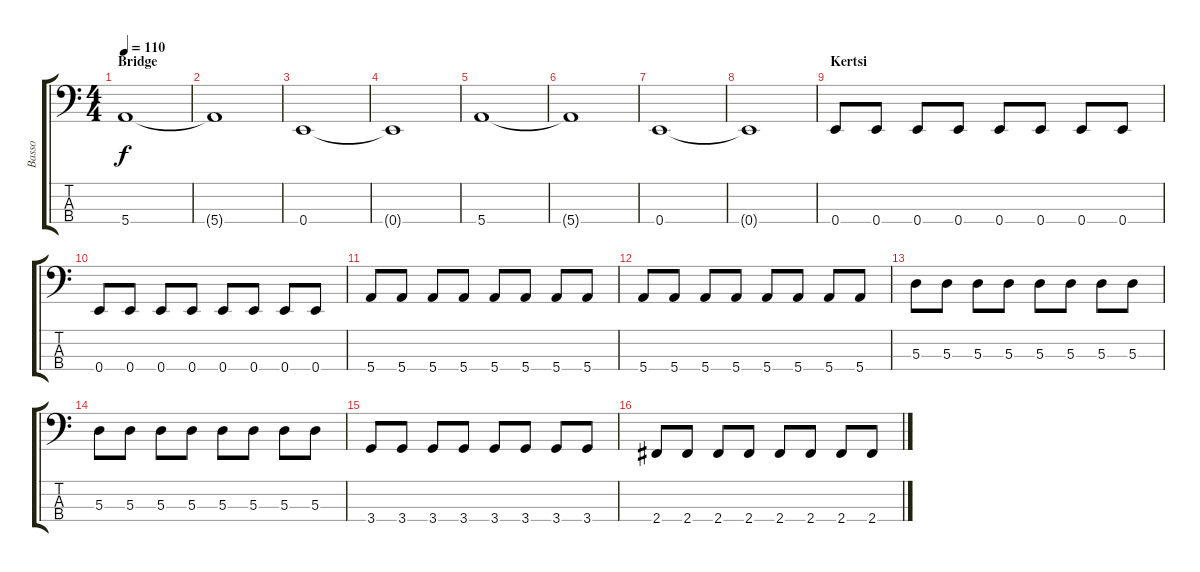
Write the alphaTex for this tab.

\track ("Basso" "Basso") {instrument electricbassfinger}
\staff {score tabs}
\tuning (Gb2 Db2 A1 E1) {hide}
\ts (4 4)
\section ("" "Bridge")
\tempo 110
\clef f4
\ks c
5.4.1{dy f} |
5.4{t}.1 |
0.4.1 |
0.4{t}.1 |
5.4.1 |
5.4{t}.1 |
0.4.1 |
0.4{t}.1 |
\section ("" "Kertsi")
0.4.8 0.4.8 0.4.8 0.4.8 0.4.8 0.4.8 0.4.8 0.4.8 |
0.4.8 0.4.8 0.4.8 0.4.8 0.4.8 0.4.8 0.4.8 0.4.8 |
5.4.8 5.4.8 5.4.8 5.4.8 5.4.8 5.4.8 5.4.8 5.4.8 |
5.4.8 5.4.8 5.4.8 5.4.8 5.4.8 5.4.8 5.4.8 5.4.8 |
5.3.8 5.3.8 5.3.8 5.3.8 5.3.8 5.3.8 5.3.8 5.3.8 |
5.3.8 5.3.8 5.3.8 5.3.8 5.3.8 5.3.8 5.3.8 5.3.8 |
3.4.8 3.4.8 3.4.8 3.4.8 3.4.8 3.4.8 3.4.8 3.4.8 |
2.4.8 2.4.8 2.4.8 2.4.8 2.4.8 2.4.8 2.4.8 2.4.8
